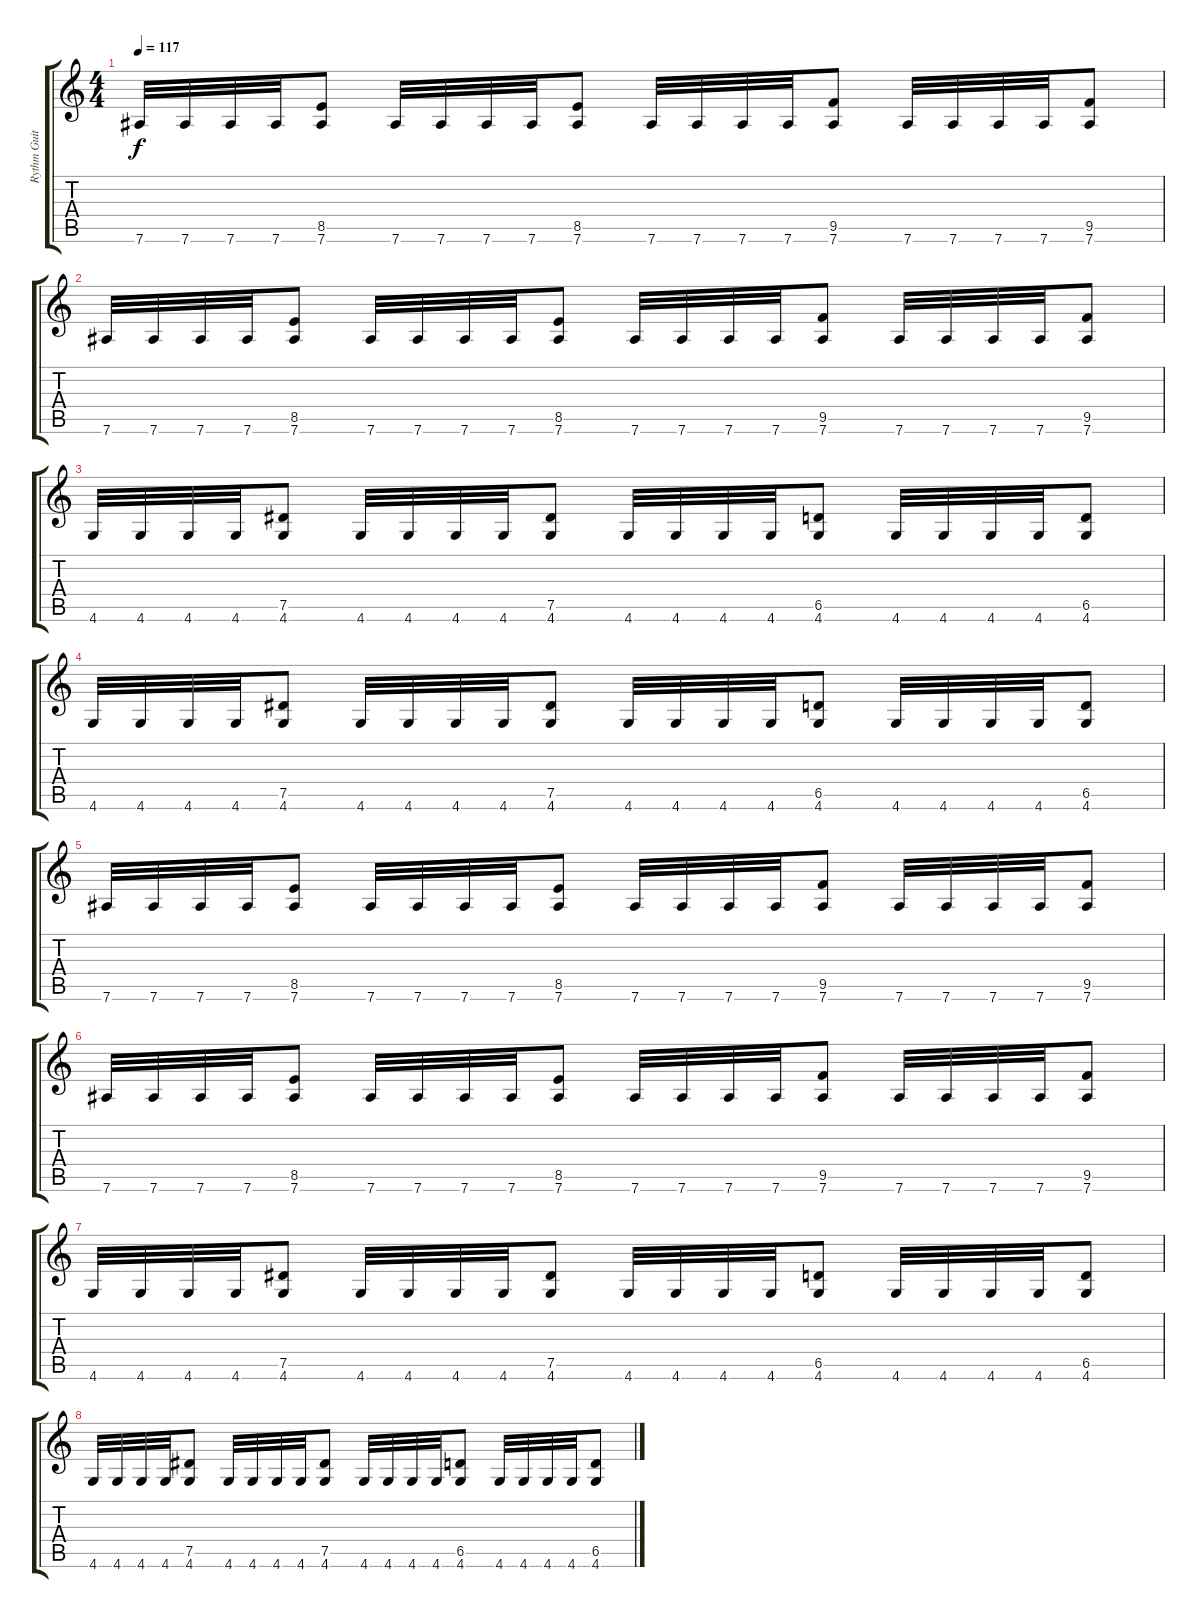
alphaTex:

\track ("Rythm Guitar" "Rythm Guit") {instrument distortionguitar}
\staff {score tabs}
\tuning (Eb4 Bb3 Gb3 Db3 Ab2 Eb2) {hide}
\ts (4 4)
\tempo 117
\clef g2
\ks c
7.6.32{dy f balance 16} 7.6.32 7.6.32 7.6.32 (8.5 7.6).8 7.6.32 7.6.32 7.6.32 7.6.32 (8.5 7.6).8 7.6.32 7.6.32 7.6.32 7.6.32 (9.5 7.6).8 7.6.32 7.6.32 7.6.32 7.6.32 (9.5 7.6).8 |
7.6.32{balance 16} 7.6.32 7.6.32 7.6.32 (8.5 7.6).8 7.6.32 7.6.32 7.6.32 7.6.32 (8.5 7.6).8 7.6.32 7.6.32 7.6.32 7.6.32 (9.5 7.6).8 7.6.32 7.6.32 7.6.32 7.6.32 (9.5 7.6).8 |
4.6.32 4.6.32 4.6.32 4.6.32 (7.5 4.6).8 4.6.32 4.6.32 4.6.32 4.6.32 (7.5 4.6).8 4.6.32 4.6.32 4.6.32 4.6.32 (6.5 4.6).8 4.6.32 4.6.32 4.6.32 4.6.32 (6.5 4.6).8 |
4.6.32 4.6.32 4.6.32 4.6.32 (7.5 4.6).8 4.6.32 4.6.32 4.6.32 4.6.32 (7.5 4.6).8 4.6.32 4.6.32 4.6.32 4.6.32 (6.5 4.6).8 4.6.32 4.6.32 4.6.32 4.6.32 (6.5 4.6).8 |
7.6.32{balance 16} 7.6.32 7.6.32 7.6.32 (8.5 7.6).8 7.6.32 7.6.32 7.6.32 7.6.32 (8.5 7.6).8 7.6.32 7.6.32 7.6.32 7.6.32 (9.5 7.6).8 7.6.32 7.6.32 7.6.32 7.6.32 (9.5 7.6).8 |
7.6.32{balance 16} 7.6.32 7.6.32 7.6.32 (8.5 7.6).8 7.6.32 7.6.32 7.6.32 7.6.32 (8.5 7.6).8 7.6.32 7.6.32 7.6.32 7.6.32 (9.5 7.6).8 7.6.32 7.6.32 7.6.32 7.6.32 (9.5 7.6).8 |
4.6.32 4.6.32 4.6.32 4.6.32 (7.5 4.6).8 4.6.32 4.6.32 4.6.32 4.6.32 (7.5 4.6).8 4.6.32 4.6.32 4.6.32 4.6.32 (6.5 4.6).8 4.6.32 4.6.32 4.6.32 4.6.32 (6.5 4.6).8 |
4.6.32 4.6.32 4.6.32 4.6.32 (7.5 4.6).8 4.6.32 4.6.32 4.6.32 4.6.32 (7.5 4.6).8 4.6.32 4.6.32 4.6.32 4.6.32 (6.5 4.6).8 4.6.32 4.6.32 4.6.32 4.6.32 (6.5 4.6).8
